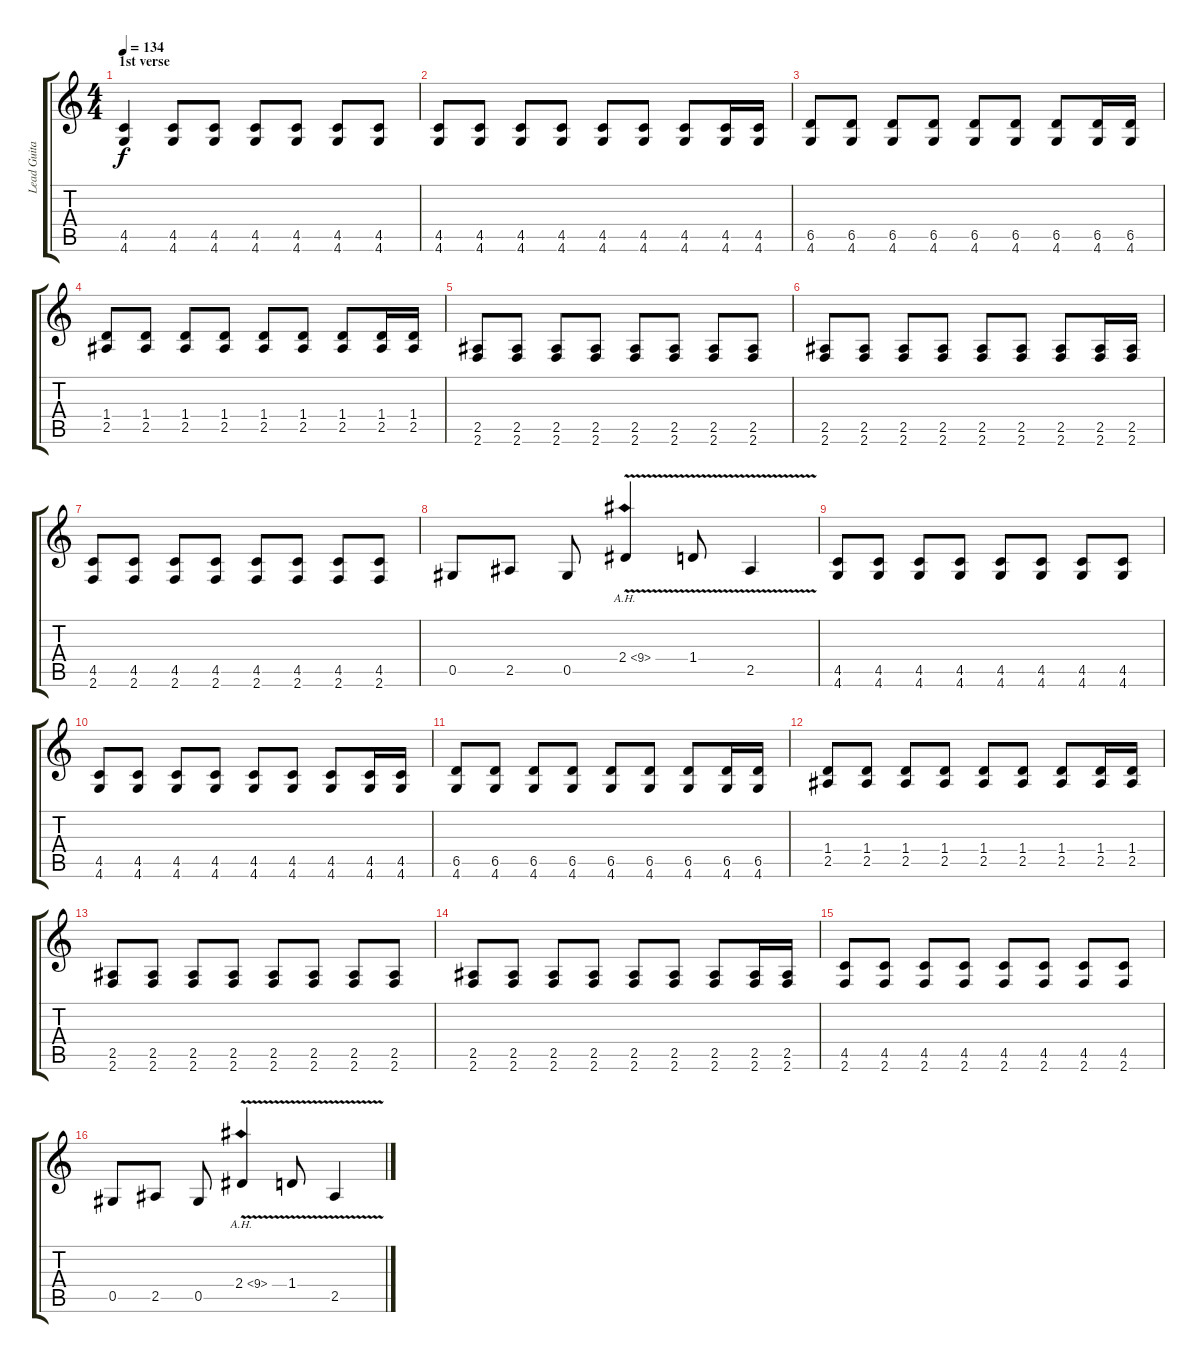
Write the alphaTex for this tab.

\track ("Lead Guitar" "Lead Guita") {instrument overdrivenguitar}
\staff {score tabs}
\tuning (Eb4 Bb3 Gb3 Db3 Ab2 Eb2) {hide}
\ts (4 4)
\section ("" "1st verse")
\tempo 134
\clef g2
\ks c
(4.5 4.6).4{dy f volume 11} (4.5 4.6).8 (4.5 4.6).8 (4.5 4.6).8 (4.5 4.6).8 (4.5 4.6).8 (4.5 4.6).8 |
(4.5 4.6).8 (4.5 4.6).8 (4.5 4.6).8 (4.5 4.6).8 (4.5 4.6).8 (4.5 4.6).8 (4.5 4.6).8 (4.5 4.6).16 (4.5 4.6).16 |
(6.5 4.6).8 (6.5 4.6).8 (6.5 4.6).8 (6.5 4.6).8 (6.5 4.6).8 (6.5 4.6).8 (6.5 4.6).8 (6.5 4.6).16 (6.5 4.6).16 |
(1.4 2.5).8 (1.4 2.5).8 (1.4 2.5).8 (1.4 2.5).8 (1.4 2.5).8 (1.4 2.5).8 (1.4 2.5).8 (1.4 2.5).16 (1.4 2.5).16 |
(2.5 2.6).8 (2.5 2.6).8 (2.5 2.6).8 (2.5 2.6).8 (2.5 2.6).8 (2.5 2.6).8 (2.5 2.6).8 (2.5 2.6).8 |
(2.5 2.6).8 (2.5 2.6).8 (2.5 2.6).8 (2.5 2.6).8 (2.5 2.6).8 (2.5 2.6).8 (2.5 2.6).8 (2.5 2.6).16 (2.5 2.6).16 |
(4.5 2.6).8 (4.5 2.6).8 (4.5 2.6).8 (4.5 2.6).8 (4.5 2.6).8 (4.5 2.6).8 (4.5 2.6).8 (4.5 2.6).8 |
0.5.8 2.5.8 0.5.8 2.4{ah 7 v}.4 1.4{v}.8 2.5{v}.4 |
\section ("" "")
(4.5 4.6).8 (4.5 4.6).8 (4.5 4.6).8 (4.5 4.6).8 (4.5 4.6).8 (4.5 4.6).8 (4.5 4.6).8 (4.5 4.6).8 |
(4.5 4.6).8 (4.5 4.6).8 (4.5 4.6).8 (4.5 4.6).8 (4.5 4.6).8 (4.5 4.6).8 (4.5 4.6).8 (4.5 4.6).16 (4.5 4.6).16 |
(6.5 4.6).8 (6.5 4.6).8 (6.5 4.6).8 (6.5 4.6).8 (6.5 4.6).8 (6.5 4.6).8 (6.5 4.6).8 (6.5 4.6).16 (6.5 4.6).16 |
(1.4 2.5).8 (1.4 2.5).8 (1.4 2.5).8 (1.4 2.5).8 (1.4 2.5).8 (1.4 2.5).8 (1.4 2.5).8 (1.4 2.5).16 (1.4 2.5).16 |
(2.5 2.6).8 (2.5 2.6).8 (2.5 2.6).8 (2.5 2.6).8 (2.5 2.6).8 (2.5 2.6).8 (2.5 2.6).8 (2.5 2.6).8 |
(2.5 2.6).8 (2.5 2.6).8 (2.5 2.6).8 (2.5 2.6).8 (2.5 2.6).8 (2.5 2.6).8 (2.5 2.6).8 (2.5 2.6).16 (2.5 2.6).16 |
(4.5 2.6).8 (4.5 2.6).8 (4.5 2.6).8 (4.5 2.6).8 (4.5 2.6).8 (4.5 2.6).8 (4.5 2.6).8 (4.5 2.6).8 |
0.5.8 2.5.8 0.5.8 2.4{ah 7 v}.4 1.4{v}.8 2.5{v}.4
